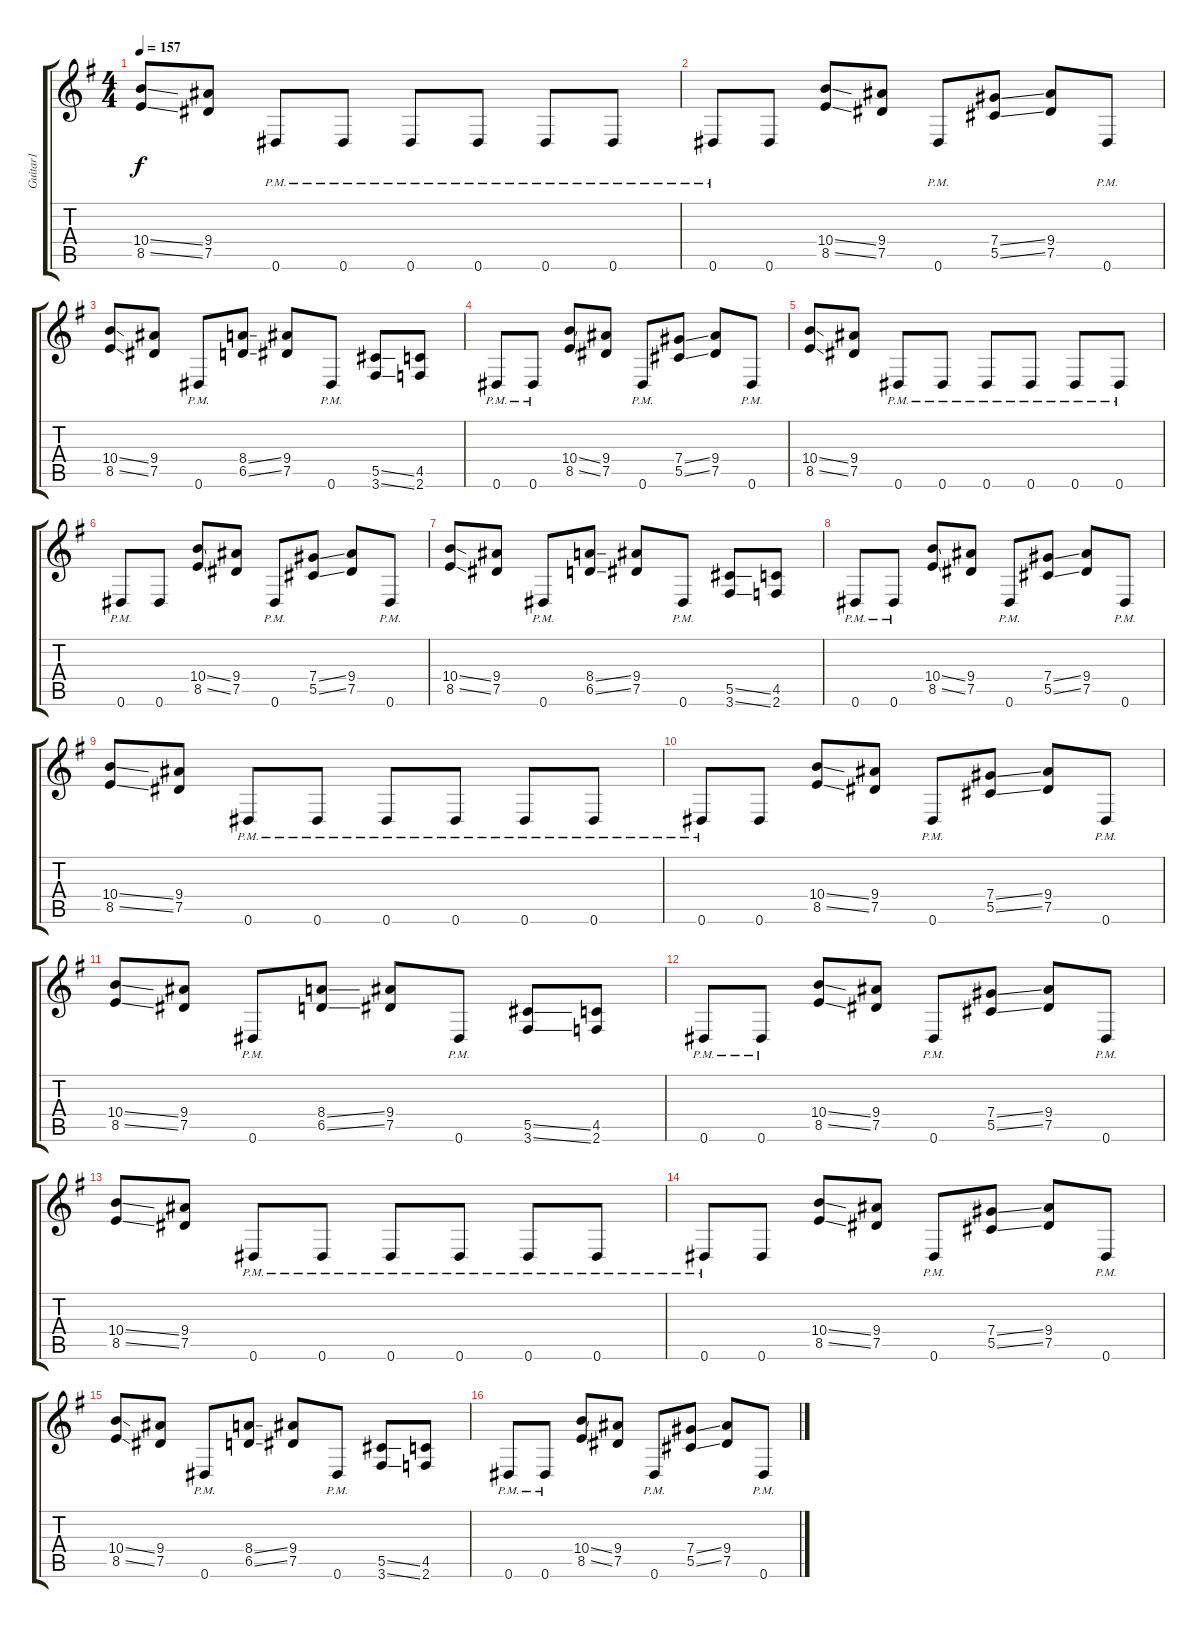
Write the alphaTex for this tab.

\track ("Guitar1" "Guitar1") {instrument distortionguitar}
\staff {score tabs}
\tuning (Eb4 Bb3 Gb3 Db3 Ab2 Eb2) {hide}
\ts (4 4)
\tempo 157
\clef g2
\ks eminor
(10.4{ss} 8.5{ss}).8{dy f} (9.4 7.5).8 0.6{pm}.8 0.6{pm}.8 0.6{pm}.8 0.6{pm}.8 0.6{pm}.8 0.6{pm}.8 |
0.6{pm}.8 0.6.8 (10.4{ss} 8.5{ss}).8 (9.4 7.5).8 0.6{pm}.8 (7.4{ss} 5.5{ss}).8 (9.4 7.5).8 0.6{pm}.8 |
(10.4{ss} 8.5{ss}).8 (9.4 7.5).8 0.6{pm}.8 (8.4{ss} 6.5{ss}).8 (9.4 7.5).8 0.6{pm}.8 (5.5{ss} 3.6{ss}).8 (4.5 2.6).8 |
0.6{pm}.8 0.6{pm}.8 (10.4{ss} 8.5{ss}).8 (9.4 7.5).8 0.6{pm}.8 (7.4{ss} 5.5{ss}).8 (9.4 7.5).8 0.6{pm}.8 |
(10.4{ss} 8.5{ss}).8 (9.4 7.5).8 0.6{pm}.8 0.6{pm}.8 0.6{pm}.8 0.6{pm}.8 0.6{pm}.8 0.6{pm}.8 |
0.6{pm}.8 0.6.8 (10.4{ss} 8.5{ss}).8 (9.4 7.5).8 0.6{pm}.8 (7.4{ss} 5.5{ss}).8 (9.4 7.5).8 0.6{pm}.8 |
(10.4{ss} 8.5{ss}).8 (9.4 7.5).8 0.6{pm}.8 (8.4{ss} 6.5{ss}).8 (9.4 7.5).8 0.6{pm}.8 (5.5{ss} 3.6{ss}).8 (4.5 2.6).8 |
0.6{pm}.8 0.6{pm}.8 (10.4{ss} 8.5{ss}).8 (9.4 7.5).8 0.6{pm}.8 (7.4{ss} 5.5{ss}).8 (9.4 7.5).8 0.6{pm}.8 |
(10.4{ss} 8.5{ss}).8 (9.4 7.5).8 0.6{pm}.8 0.6{pm}.8 0.6{pm}.8 0.6{pm}.8 0.6{pm}.8 0.6{pm}.8 |
0.6{pm}.8 0.6.8 (10.4{ss} 8.5{ss}).8 (9.4 7.5).8 0.6{pm}.8 (7.4{ss} 5.5{ss}).8 (9.4 7.5).8 0.6{pm}.8 |
(10.4{ss} 8.5{ss}).8 (9.4 7.5).8 0.6{pm}.8 (8.4{ss} 6.5{ss}).8 (9.4 7.5).8 0.6{pm}.8 (5.5{ss} 3.6{ss}).8 (4.5 2.6).8 |
0.6{pm}.8 0.6{pm}.8 (10.4{ss} 8.5{ss}).8 (9.4 7.5).8 0.6{pm}.8 (7.4{ss} 5.5{ss}).8 (9.4 7.5).8 0.6{pm}.8 |
(10.4{ss} 8.5{ss}).8 (9.4 7.5).8 0.6{pm}.8 0.6{pm}.8 0.6{pm}.8 0.6{pm}.8 0.6{pm}.8 0.6{pm}.8 |
0.6{pm}.8 0.6.8 (10.4{ss} 8.5{ss}).8 (9.4 7.5).8 0.6{pm}.8 (7.4{ss} 5.5{ss}).8 (9.4 7.5).8 0.6{pm}.8 |
(10.4{ss} 8.5{ss}).8 (9.4 7.5).8 0.6{pm}.8 (8.4{ss} 6.5{ss}).8 (9.4 7.5).8 0.6{pm}.8 (5.5{ss} 3.6{ss}).8 (4.5 2.6).8 |
0.6{pm}.8 0.6{pm}.8 (10.4{ss} 8.5{ss}).8 (9.4 7.5).8 0.6{pm}.8 (7.4{ss} 5.5{ss}).8 (9.4 7.5).8 0.6{pm}.8
